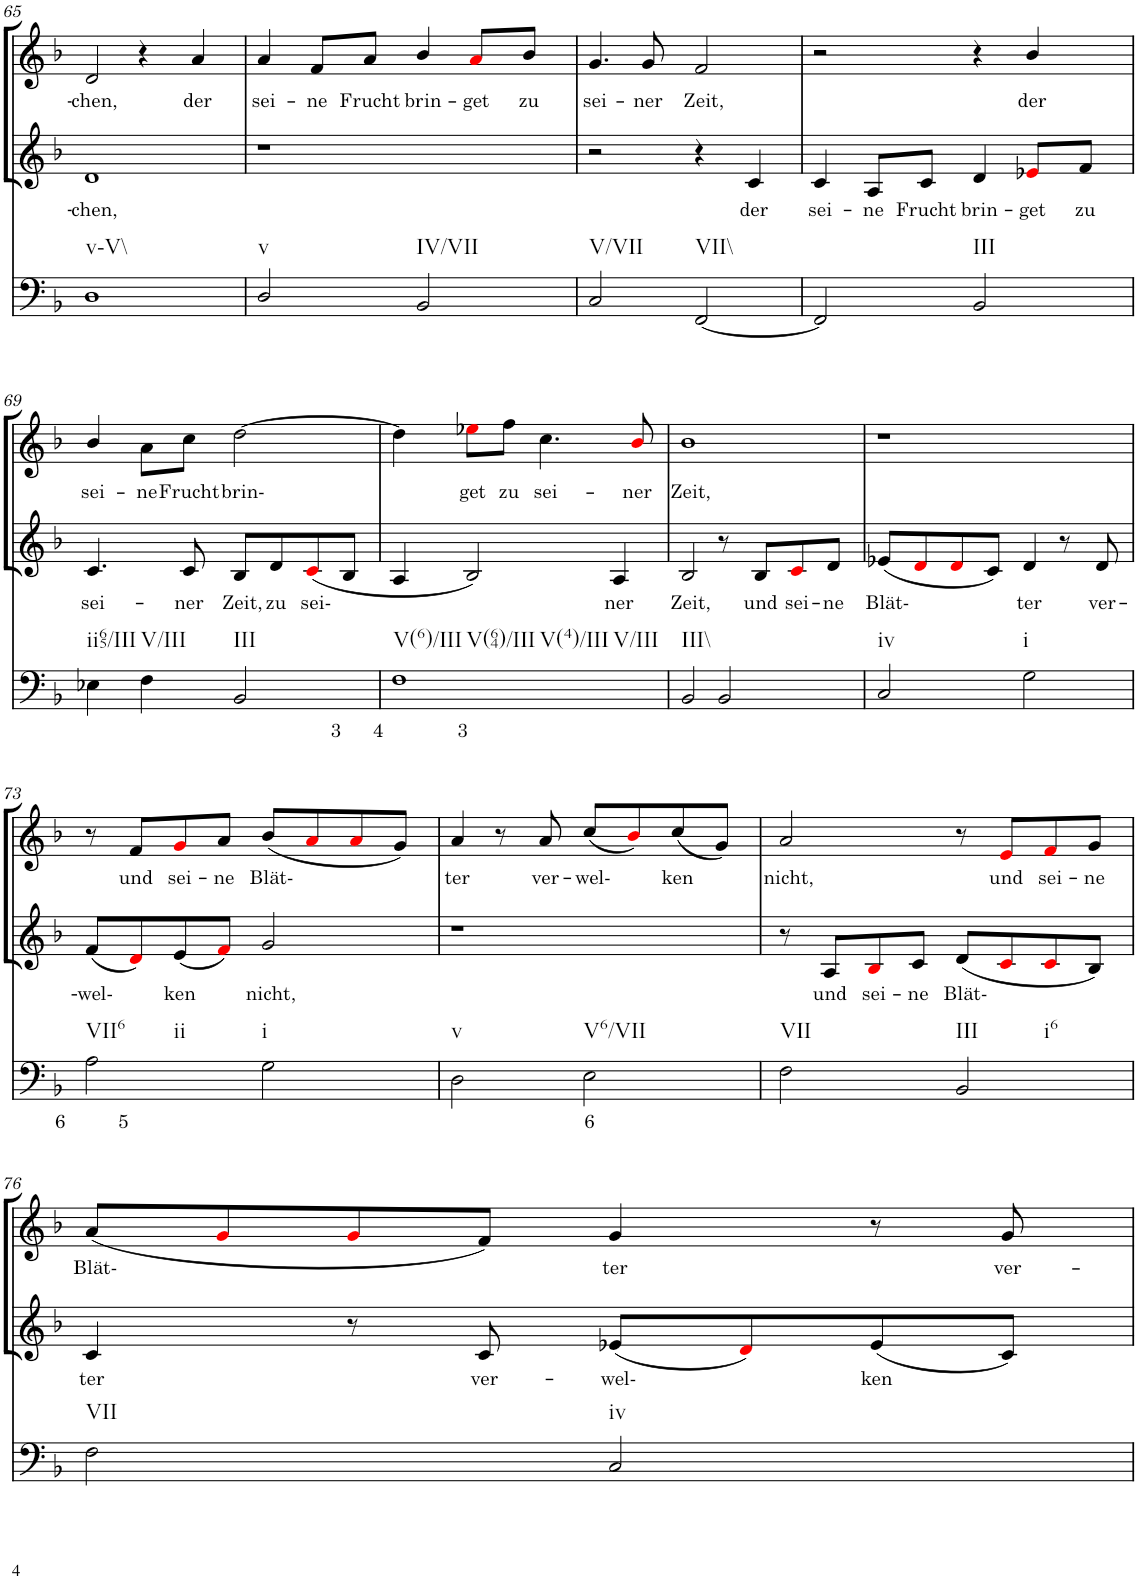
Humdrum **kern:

**kern	**text	**kern	**text	**kern	**text
*part3	*part3	*part2	*part2	*part1	*part1
*staff3	*staff3	*staff2	*staff2	*staff1	*staff1
*I"Continuo	*	*I"Alto	*	*I"Soprano	*
!!LO:PB:g=z
*clefF4	*	*clefG2	*	*clefG2	*
*k[b-]	*	*k[b-]	*	*k[b-]	*
*M2/2	*	*M2/2	*	*M2/2	*
=65	=65	=65	=65	=65	=65
!LO:TX:b:t=v\\-V\\	!	!	!	!	!
!	!	!	!LO:LY:b	!	!LO:LY:b
1D	.	1d	chen,	2d/	chen,
.	.	.	.	4r	.
!	!	!	!	!	!LO:LY:b
.	.	.	.	4a/	der
=66	=66	=66	=66	=66	=66
!LO:TX:b:t=v	!	!	!	!	!
!	!	!	!	!	!LO:LY:b
2D/	.	1r	.	4a/	sei-
!	!	!	!	!	!LO:LY:b
.	.	.	.	8f/L	ne
!	!	!	!	!	!LO:LY:b
.	.	.	.	8a/J	Frucht
!LO:TX:b:t=IV/VII	!	!	!	!	!
!	!	!	!	!	!LO:LY:b
2BB-/	.	.	.	4b-/	brin-
!	!	!	!	!	!LO:LY:b
.	.	.	.	8ai/L	get
!	!	!	!	!	!LO:LY:b
.	.	.	.	8b-/J	zu
=67	=67	=67	=67	=67	=67
!LO:TX:b:t=V/VII	!	!	!	!	!
!	!	!	!	!	!LO:LY:b
2C/	.	2r	.	4.g/	sei-
!	!	!	!	!	!LO:LY:b
.	.	.	.	8g/	ner
!LO:TX:b:t=VII\\	!	!	!	!	!
!	!	!	!	!	!LO:LY:b
[2FF/	.	4r	.	2f/	Zeit,
!	!	!	!LO:LY:b	!	!
.	.	4c/	der	.	.
=68	=68	=68	=68	=68	=68
!	!	!	!LO:LY:b	!	!
2FF/]	.	4c/	sei-	2r	.
!	!	!	!LO:LY:b	!	!
.	.	8A/L	ne	.	.
!	!	!	!LO:LY:b	!	!
.	.	8c/J	Frucht	.	.
!LO:TX:b:t=III	!	!	!	!	!
!	!	!	!LO:LY:b	!	!
2BB-/	.	4d/	brin-	4r	.
!	!	!	!LO:LY:b	!	!LO:LY:b
.	.	8e-Xi/L	get	4b-/	der
!	!	!	!LO:LY:b	!	!
.	.	8f/J	zu	.	.
!!LO:LB:g=z
=69	=69	=69	=69	=69	=69
!LO:TX:b:t=ii65/III	!	!	!	!	!
!	!	!	!LO:LY:b	!	!LO:LY:b
4E-X\	.	4.c/	sei-	4b-/	sei-
!LO:TX:b:t=V/III	!	!	!	!	!
!	!	!	!	!	!LO:LY:b
4F\	.	.	.	8a\L	ne
!	!	!	!LO:LY:b	!	!LO:LY:b
.	.	8c/	ner	8cc\J	Frucht
!LO:TX:b:t=III	!	!	!	!	!
!	!	!	!LO:LY:b	!	!LO:LY:b
2BB-/	.	8B-/L	Zeit,	[2dd\	brin-
!	!	!	!LO:LY:b	!	!
.	.	8d/	zu	.	.
!	!	!	!LO:LY:b	!	!
.	.	(8ci/	sei-	.	.
.	.	8B-/J	.	.	.
=70	=70	=70	=70	=70	=70
!LO:TX:b:t=V(6)/III	!	!	!	!	!
!LO:TX:b:t=V(64)/III	!	!	!	!	!
!LO:TX:b:t=V(4)/III	!	!	!	!	!
!LO:TX:b:t=V/III	!	!	!	!	!
!	!LO:LY:b	!	!	!	!
1F	3 4 3	4A/	.	4dd\]	.
!	!	!	!	!	!LO:LY:b
.	.	2B-/)	.	8ee-Xi\L	get
!	!	!	!	!	!LO:LY:b
.	.	.	.	8ff\J	zu
!	!	!	!	!	!LO:LY:b
.	.	.	.	4.cc\	sei-
!	!	!	!LO:LY:b	!	!
.	.	4A/	ner	.	.
!	!	!	!	!	!LO:LY:b
.	.	.	.	8b-i/	ner
=71	=71	=71	=71	=71	=71
!LO:TX:b:t=III\\	!	!	!	!	!
!	!	!	!LO:LY:b	!	!LO:LY:b
2BB-/	.	2B-/	Zeit,	1b-	Zeit,
2BB-/	.	8r	.	.	.
!	!	!	!LO:LY:b	!	!
.	.	8B-/L	und	.	.
!	!	!	!LO:LY:b	!	!
.	.	8ci/	sei-	.	.
!	!	!	!LO:LY:b	!	!
.	.	8d/J	ne	.	.
=72	=72	=72	=72	=72	=72
!LO:TX:b:t=iv	!	!	!	!	!
!	!	!	!LO:LY:b	!	!
2C/	.	(8e-X/L	Blät-	1r	.
.	.	8di/	.	.	.
.	.	8di/	.	.	.
.	.	8c/J)	.	.	.
!LO:TX:b:t=i	!	!	!	!	!
!	!	!	!LO:LY:b	!	!
2G\	.	4d/	ter	.	.
.	.	8r	.	.	.
!	!	!	!LO:LY:b	!	!
.	.	8d/	ver-	.	.
!!LO:LB:g=z
=73	=73	=73	=73	=73	=73
!LO:TX:b:t=VII6	!	!	!	!	!
!LO:TX:b:t=ii	!	!	!	!	!
!	!LO:LY:b	!	!LO:LY:b	!	!
2A\	6 5	(8f/L	wel-	8r	.
!	!	!	!	!	!LO:LY:b
.	.	8di/)	.	8f/L	und
!	!	!	!LO:LY:b	!	!LO:LY:b
.	.	(8e/	ken	8gi/	sei-
!	!	!	!	!	!LO:LY:b
.	.	8fi/J)	.	8a/J	ne
!LO:TX:b:t=i	!	!	!	!	!
!	!	!	!LO:LY:b	!	!LO:LY:b
2G\	.	2g/	nicht,	(8b-/L	Blät-
.	.	.	.	8ai/	.
.	.	.	.	8ai/	.
.	.	.	.	8g/J)	.
=74	=74	=74	=74	=74	=74
!LO:TX:b:t=v	!	!	!	!	!
!	!	!	!	!	!LO:LY:b
2D\	.	1r	.	4a/	ter
.	.	.	.	8r	.
!	!	!	!	!	!LO:LY:b
.	.	.	.	8a/	ver-
!LO:TX:b:t=V6/VII	!	!	!	!	!
!	!LO:LY:b	!	!	!	!LO:LY:b
2E\	6	.	.	(8cc/L	wel-
.	.	.	.	8b-i/)	.
!	!	!	!	!	!LO:LY:b
.	.	.	.	(8cc/	ken
.	.	.	.	8g/J)	.
=75	=75	=75	=75	=75	=75
!LO:TX:b:t=VII	!	!	!	!	!
!	!	!	!	!	!LO:LY:b
2F\	.	8r	.	2a/	nicht,
!	!	!	!LO:LY:b	!	!
.	.	8A/L	und	.	.
!	!	!	!LO:LY:b	!	!
.	.	8B-i/	sei-	.	.
!	!	!	!LO:LY:b	!	!
.	.	8c/J	ne	.	.
!LO:TX:b:t=III	!	!	!	!	!
!LO:TX:b:t=i6	!	!	!	!	!
!	!	!	!LO:LY:b	!	!
2BB-/	.	(8d/L	Blät-	8r	.
!	!	!	!	!	!LO:LY:b
.	.	8ci/	.	8ei/L	und
!	!	!	!	!	!LO:LY:b
.	.	8ci/	.	8fi/	sei-
!	!	!	!	!	!LO:LY:b
.	.	8B-/J)	.	8g/J	ne
!!LO:LB:g=z
=76	=76	=76	=76	=76	=76
!LO:TX:b:t=VII	!	!	!	!	!
!	!	!	!LO:LY:b	!	!LO:LY:b
2F\	.	4c/	ter	(8a/L	Blät-
.	.	.	.	8gi/	.
.	.	8r	.	8gi/	.
!	!	!	!LO:LY:b	!	!
.	.	8c/	ver-	8f/J)	.
!LO:TX:b:t=iv	!	!	!	!	!
!	!	!	!LO:LY:b	!	!LO:LY:b
2C/	.	(8e-X/L	wel-	4g/	ter
.	.	8di/)	.	.	.
!	!	!	!LO:LY:b	!	!
.	.	(8e-/	ken	8r	.
!	!	!	!	!	!LO:LY:b
.	.	8c/J)	.	8g/	ver-
=	=	=	=	=	=
*-	*-	*-	*-	*-	*-
